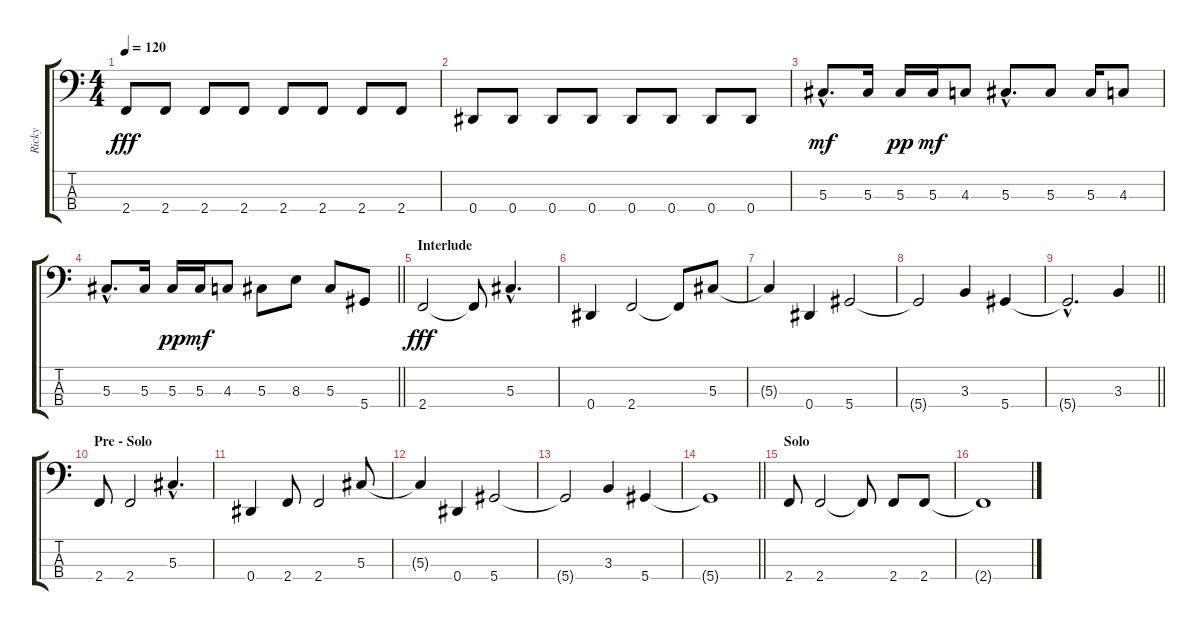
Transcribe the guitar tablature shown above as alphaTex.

\track ("Ricky" "Ricky") {instrument electricbasspick}
\staff {score tabs}
\tuning (Gb2 Db2 Ab1 Eb1) {hide}
\ts (4 4)
\tempo 120
\clef f4
\ks c
2.4.8{dy fff} 2.4.8 2.4.8 2.4.8 2.4.8 2.4.8 2.4.8 2.4.8 |
0.4.8 0.4.8 0.4.8 0.4.8 0.4.8 0.4.8 0.4.8 0.4.8 |
5.3{hac}.8{d dy mf} 5.3.16 5.3.16{dy pp} 5.3.16{dy mf} 4.3.8 5.3{hac}.8{d} 5.3.8 5.3.16 4.3.8 |
\barLineRight lightlight
5.3{hac}.8{d} 5.3.16 5.3.16{dy pp} 5.3.16{dy mf} 4.3.8 5.3.8 8.3.8 5.3.8 5.4.8 |
\section ("" "Interlude")
2.4.2{dy fff} 2.4{t}.8 5.3{hac}.4{d} |
0.4.4 2.4.2 2.4{t}.8 5.3.8 |
5.3{t}.4 0.4.4 5.4.2 |
5.4{t}.2 3.3.4 5.4.4 |
\barLineRight lightlight
5.4{hac t}.2{d} 3.3.4 |
\section ("" "Pre - Solo")
2.4.8 2.4.2 5.3{hac}.4{d} |
0.4.4 2.4.8 2.4.2 5.3.8 |
5.3{t}.4 0.4.4 5.4.2 |
5.4{t}.2 3.3.4 5.4.4 |
\barLineRight lightlight
5.4{t}.1 |
\section ("" "Solo")
2.4.8 2.4.2 2.4{t}.8 2.4.8 2.4.8 |
2.4{t}.1
